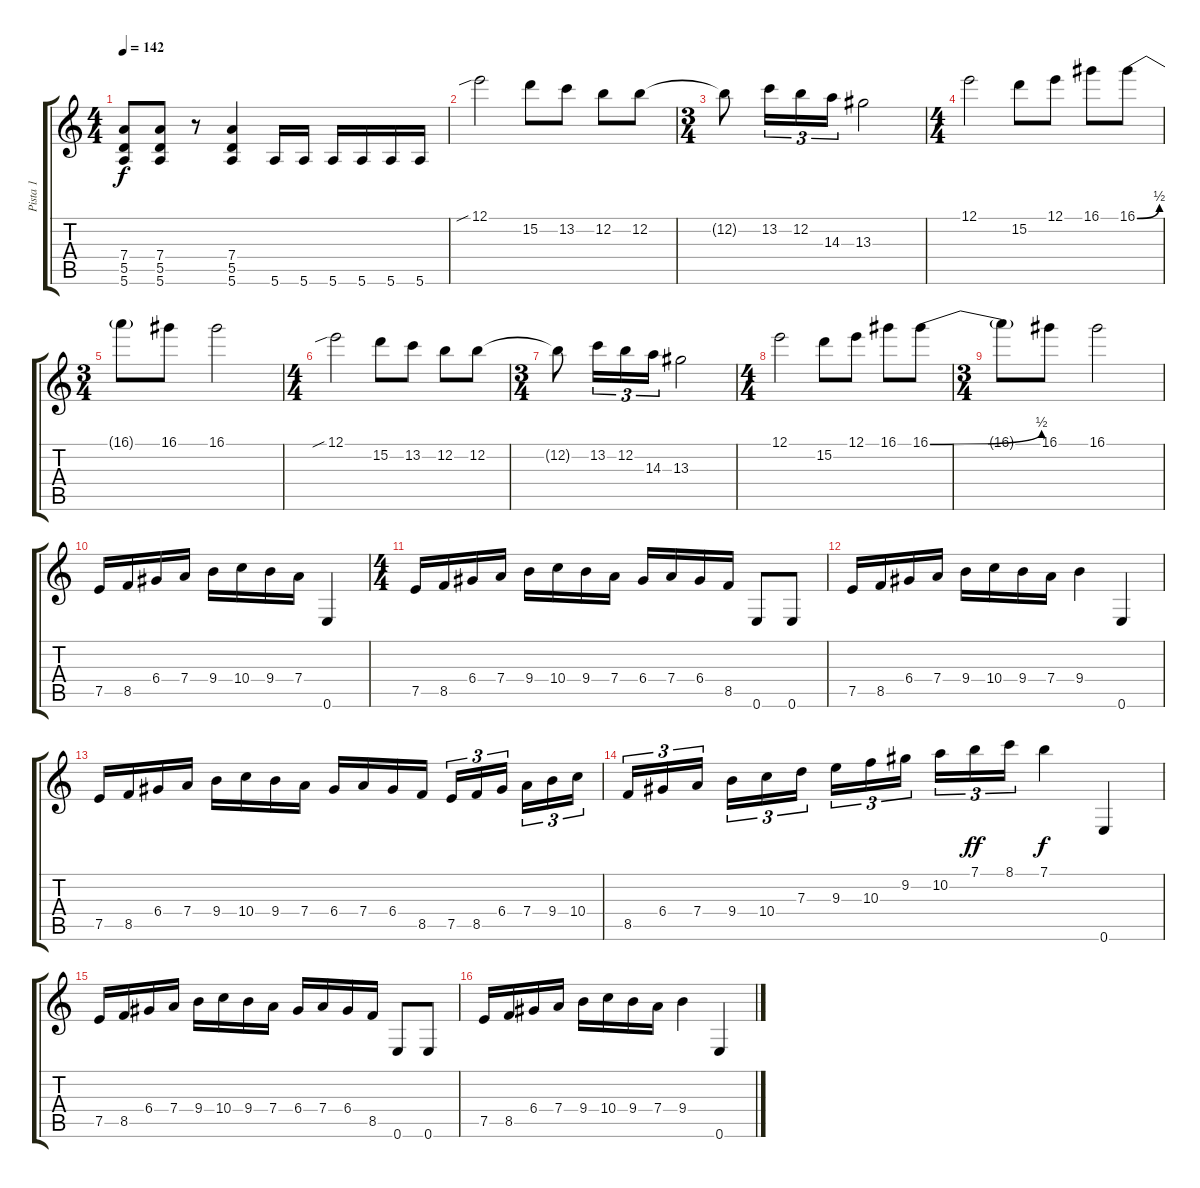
\track ("Pista 1" "Pista 1") {instrument distortionguitar}
\staff {score tabs}
\tuning (E4 B3 G3 D3 A2 E2) {hide}
\ts (4 4)
\tempo 142
\clef g2
\ks c
(7.4 5.5 5.6).8{dy f} (7.4 5.5 5.6).8 r.8 (7.4 5.5 5.6).4 5.6.16 5.6.16 5.6.16 5.6.16 5.6.16 5.6.16 |
12.1{sib}.2 15.2.8 13.2.8 12.2.8 12.2.8 |
\ts (3 4)
12.2{t}.8 13.2.16{tu (3 2)} 12.2.16{tu (3 2)} 14.3.16{tu (3 2)} 13.3.2 |
\ts (4 4)
12.1.2 15.2.8 12.1.8 16.1.8 16.1{be (bend 0 0 60 2)}.8 |
\ts (3 4)
16.1{t}.8 16.1.8 16.1.2 |
\ts (4 4)
12.1{sib}.2 15.2.8 13.2.8 12.2.8 12.2.8 |
\ts (3 4)
12.2{t}.8 13.2.16{tu (3 2)} 12.2.16{tu (3 2)} 14.3.16{tu (3 2)} 13.3.2 |
\ts (4 4)
12.1.2 15.2.8 12.1.8 16.1.8 16.1{be (bend 0 0 60 2)}.8 |
\ts (3 4)
16.1{t}.8 16.1.8 16.1.2 |
7.5.16 8.5.16 6.4.16 7.4.16 9.4.16 10.4.16 9.4.16 7.4.16 0.6.4 |
\ts (4 4)
7.5.16 8.5.16 6.4.16 7.4.16 9.4.16 10.4.16 9.4.16 7.4.16 6.4.16 7.4.16 6.4.16 8.5.16 0.6.8 0.6.8 |
7.5.16 8.5.16 6.4.16 7.4.16 9.4.16 10.4.16 9.4.16 7.4.16 9.4.4 0.6.4 |
7.5.16 8.5.16 6.4.16 7.4.16 9.4.16 10.4.16 9.4.16 7.4.16 6.4.16 7.4.16 6.4.16 8.5.16 7.5.16{tu (3 2)} 8.5.16{tu (3 2)} 6.4.16{tu (3 2) beam splitsecondary} 7.4.16{tu (3 2)} 9.4.16{tu (3 2)} 10.4.16{tu (3 2)} |
8.5.16{tu (3 2)} 6.4.16{tu (3 2)} 7.4.16{tu (3 2) beam splitsecondary} 9.4.16{tu (3 2)} 10.4.16{tu (3 2)} 7.3.16{tu (3 2)} 9.3.16{tu (3 2)} 10.3.16{tu (3 2)} 9.2.16{tu (3 2) beam splitsecondary} 10.2.16{tu (3 2)} 7.1.16{tu (3 2) dy ff} 8.1.16{tu (3 2)} 7.1.4{dy f} 0.6.4 |
7.5.16 8.5.16 6.4.16 7.4.16 9.4.16 10.4.16 9.4.16 7.4.16 6.4.16 7.4.16 6.4.16 8.5.16 0.6.8 0.6.8 |
7.5.16 8.5.16 6.4.16 7.4.16 9.4.16 10.4.16 9.4.16 7.4.16 9.4.4 0.6.4
